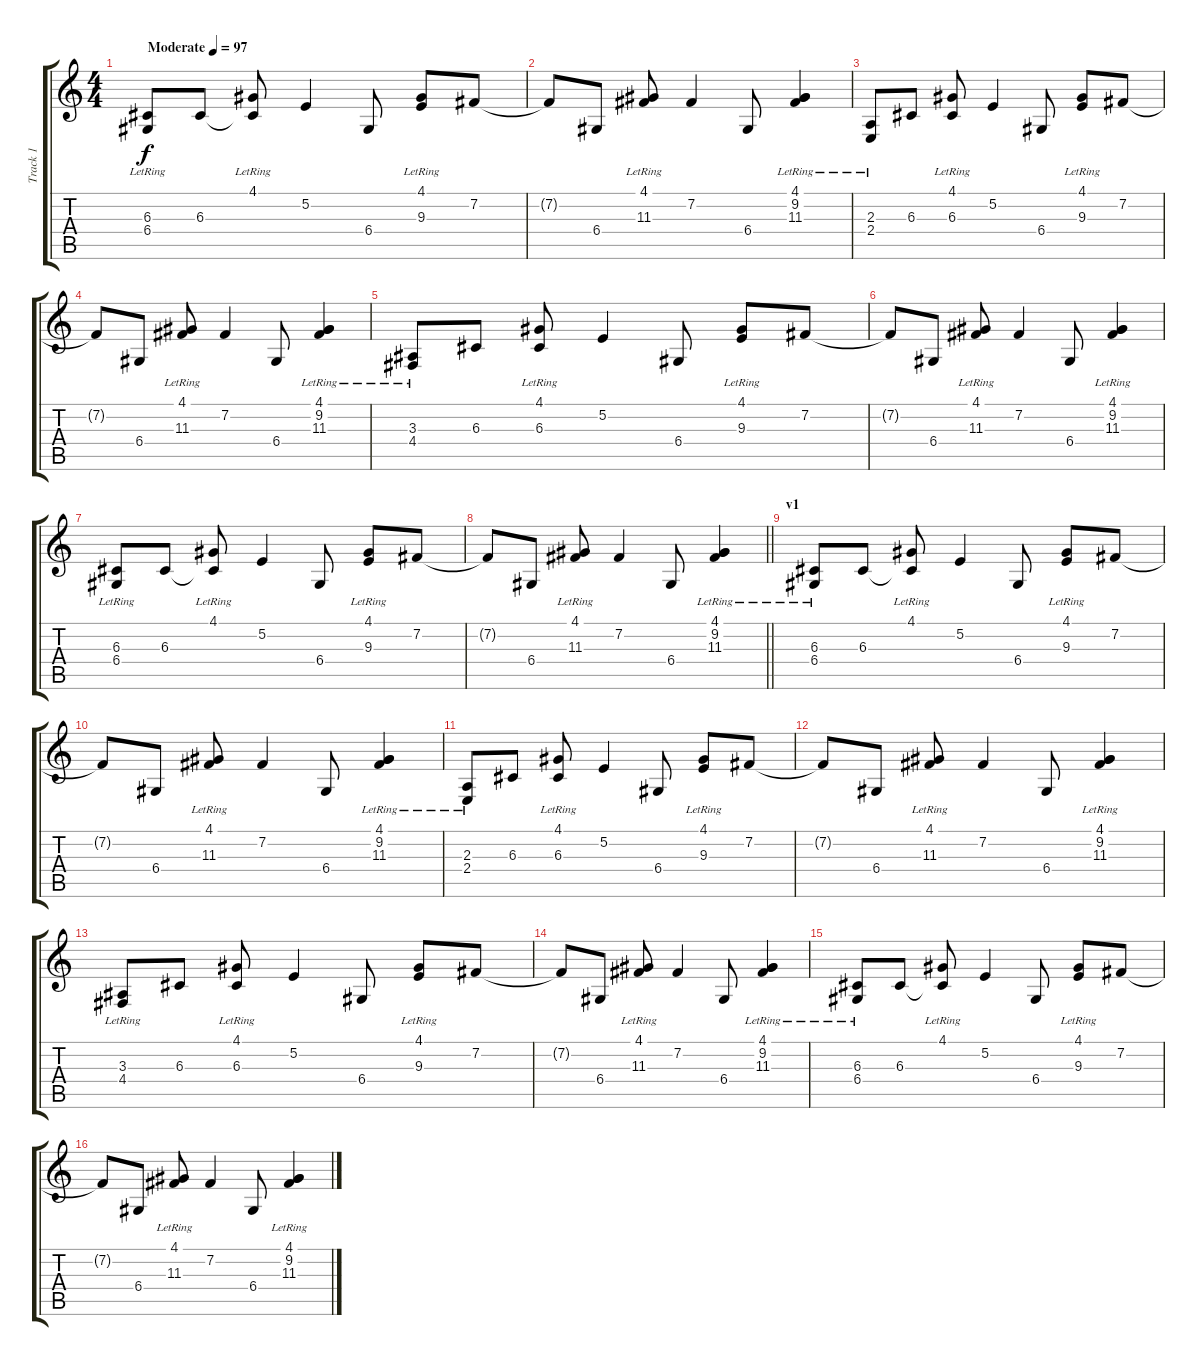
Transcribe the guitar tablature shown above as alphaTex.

\track ("Track 1" "Track 1") {instrument acousticgrandpiano}
\staff {score tabs}
\tuning (E4 B3 G3 D3 A2 E2) {hide}
\ts (4 4)
\tempo (97 "Moderate")
\clef g2
\ks c
(6.3{lr} 6.4{lr}).8{dy f instrument acousticgrandpiano} 6.3.8 (4.1{lr} 6.3{t}).8 5.2.4 6.4.8 (4.1{lr} 9.3{lr}).8 7.2.8 |
7.2{t}.8 6.4.8 (4.1{lr} 11.3{lr}).8 7.2.4 6.4.8 (4.1{lr} 9.2 11.3{lr}).4 |
(2.3 2.4{lr}).8 6.3.8 (4.1{lr} 6.3{lr}).8 5.2.4 6.4.8 (4.1{lr} 9.3{lr}).8 7.2.8 |
7.2{t}.8 6.4.8 (4.1{lr} 11.3{lr}).8 7.2.4 6.4.8 (4.1{lr} 9.2 11.3{lr}).4 |
(3.3{lr} 4.4{lr}).8 6.3.8 (4.1{lr} 6.3{lr}).8 5.2.4 6.4.8 (4.1{lr} 9.3{lr}).8 7.2.8 |
7.2{t}.8 6.4.8 (4.1{lr} 11.3{lr}).8 7.2.4 6.4.8 (4.1{lr} 9.2 11.3{lr}).4 |
(6.3{lr} 6.4{lr}).8 6.3.8 (4.1{lr} 6.3{t}).8 5.2.4 6.4.8 (4.1{lr} 9.3{lr}).8 7.2.8 |
\barLineRight lightlight
7.2{t}.8 6.4.8 (4.1{lr} 11.3{lr}).8 7.2.4 6.4.8 (4.1{lr} 9.2 11.3{lr}).4 |
\section ("" "v1")
(6.3{lr} 6.4{lr}).8 6.3.8 (4.1{lr} 6.3{t}).8 5.2.4 6.4.8 (4.1{lr} 9.3{lr}).8 7.2.8 |
7.2{t}.8 6.4.8 (4.1{lr} 11.3{lr}).8 7.2.4 6.4.8 (4.1{lr} 9.2 11.3{lr}).4 |
(2.3 2.4{lr}).8 6.3.8 (4.1{lr} 6.3{lr}).8 5.2.4 6.4.8 (4.1{lr} 9.3{lr}).8 7.2.8 |
7.2{t}.8 6.4.8 (4.1{lr} 11.3{lr}).8 7.2.4 6.4.8 (4.1{lr} 9.2 11.3{lr}).4 |
(3.3{lr} 4.4{lr}).8 6.3.8 (4.1{lr} 6.3{lr}).8 5.2.4 6.4.8 (4.1{lr} 9.3{lr}).8 7.2.8 |
7.2{t}.8 6.4.8 (4.1{lr} 11.3{lr}).8 7.2.4 6.4.8 (4.1{lr} 9.2 11.3{lr}).4 |
(6.3{lr} 6.4{lr}).8 6.3.8 (4.1{lr} 6.3{t}).8 5.2.4 6.4.8 (4.1{lr} 9.3{lr}).8 7.2.8 |
7.2{t}.8 6.4.8 (4.1{lr} 11.3{lr}).8 7.2.4 6.4.8 (4.1{lr} 9.2 11.3{lr}).4
